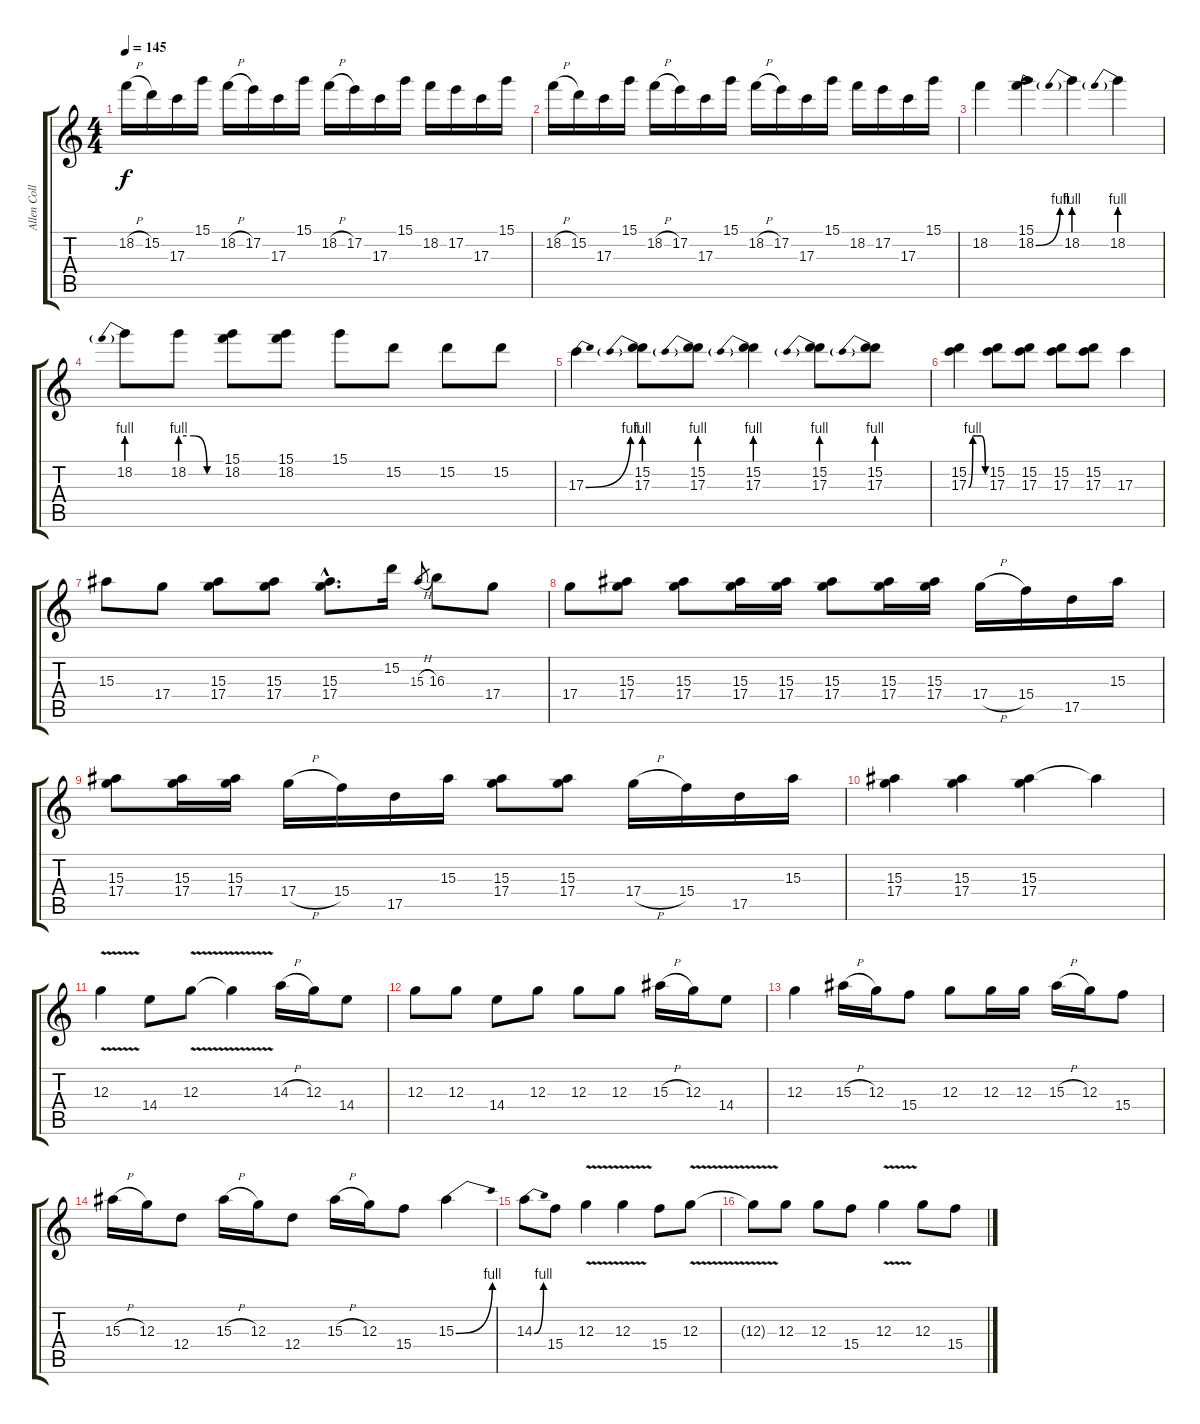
\track ("Allen Collins (Clean/Solo Guitar)" "Allen Coll") {instrument overdrivenguitar}
\staff {score tabs}
\tuning (E4 B3 G3 D3 A2 E2) {hide}
\ts (4 4)
\tempo 145
\clef g2
\ks c
18.2{h}.16{dy f} 15.2.16 17.3.16 15.1.16 18.2{h}.16 17.2.16 17.3.16 15.1.16 18.2{h}.16 17.2.16 17.3.16 15.1.16 18.2.16 17.2.16 17.3.16 15.1.16 |
18.2{h}.16 15.2.16 17.3.16 15.1.16 18.2{h}.16 17.2.16 17.3.16 15.1.16 18.2{h}.16 17.2.16 17.3.16 15.1.16 18.2.16 17.2.16 17.3.16 15.1.16 |
18.2.4 (15.1 18.2{be (bend 0 0 60 4)}).4 18.2{be (prebend 0 4 60 4)}.4 18.2{be (prebend 0 4 60 4)}.4 |
18.2{be (prebend 0 4 60 4)}.8 18.2{be (custom 0 4 20 4 40 0 60 0)}.8 (15.1 18.2).8 (15.1 18.2).8 15.1.8 15.2.8 15.2.8 15.2.8 |
17.3{be (bend 0 0 60 4)}.4 (15.2 17.3{be (prebend 0 4 60 4)}).8 (15.2 17.3{be (prebend 0 4 60 4)}).8 (15.2 17.3{be (prebend 0 4 60 4)}).4 (15.2 17.3{be (prebend 0 4 60 4)}).8 (15.2 17.3{be (prebend 0 4 60 4)}).8 |
(15.2 17.3{be (custom 0 0 15 4 30 4 45 4 60 0)}).4 (15.2 17.3).8 (15.2 17.3).8 (15.2 17.3).8 (15.2 17.3).8 17.3.4 |
15.3.8 17.4.8 (15.3 17.4).8 (15.3 17.4).8 (15.3{hac} 17.4{hac}).8{d} 15.2.16 15.3{h}.8{gr} 16.3.8 17.4.8 |
17.4.8 (15.3 17.4).8 (15.3 17.4).8 (15.3 17.4).16 (15.3 17.4).16 (15.3 17.4).8 (15.3 17.4).16 (15.3 17.4).16 17.4{h}.16 15.4.16 17.5.16 15.3.16 |
(15.3 17.4).8 (15.3 17.4).16 (15.3 17.4).16 17.4{h}.16 15.4.16 17.5.16 15.3.16 (15.3 17.4).8 (15.3 17.4).8 17.4{h}.16 15.4.16 17.5.16 15.3.16 |
(15.3 17.4).4 (15.3 17.4).4 (15.3 17.4).4 15.3{t}.4 |
12.3{v}.4 14.4.8 12.3{v}.8 12.3{t}.4 14.3{h}.16 12.3.16 14.4.8 |
12.3.8 12.3.8 14.4.8 12.3.8 12.3.8 12.3.8 15.3{h}.16 12.3.16 14.4.8 |
12.3.4 15.3{h}.16 12.3.16 15.4.8 12.3.8 12.3.16 12.3.16 15.3{h}.16 12.3.16 15.4.8 |
15.3{h}.16 12.3.16 12.4.8 15.3{h}.16 12.3.16 12.4.8 15.3{h}.16 12.3.16 15.4.8 15.3{be (bend 0 0 60 4)}.4 |
14.3{be (bend 0 0 60 4)}.8 15.4.8 12.3{v}.4 12.3{v}.4 15.4.8 12.3{v}.8 |
12.3{t}.8 12.3.8 12.3.8 15.4.8 12.3{v}.4 12.3.8 15.4.8
